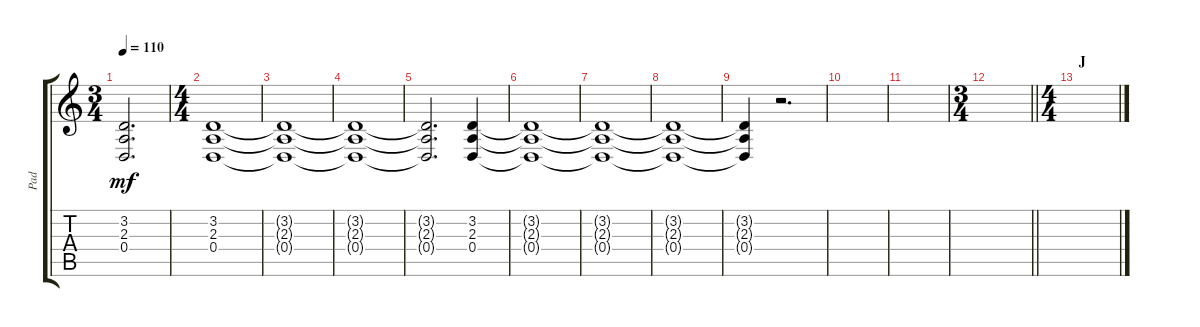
\track ("Pad" "Pad") {instrument pad8sweep}
\staff {score tabs}
\tuning (E4 B3 G3 D3 A2 E2) {hide}
\ts (3 4)
\tempo 110
\clef g2
\ks c
(3.2{t} 2.3{t} 0.4{t}).2{d dy mf} |
\ts (4 4)
(3.2 2.3 0.4).1 |
(3.2{t} 2.3{t} 0.4{t}).1 |
(3.2{t} 2.3{t} 0.4{t}).1 |
(3.2{t} 2.3{t} 0.4{t}).2{d} (3.2 2.3 0.4).4 |
(3.2{t} 2.3{t} 0.4{t}).1 |
(3.2{t} 2.3{t} 0.4{t}).1 |
(3.2{t} 2.3{t} 0.4{t}).1 |
(3.2{t} 2.3{t} 0.4{t}).4 r.2{d} |
|
|
\ts (3 4)
\barLineRight lightlight
|
\ts (4 4)
\section ("" "J")
